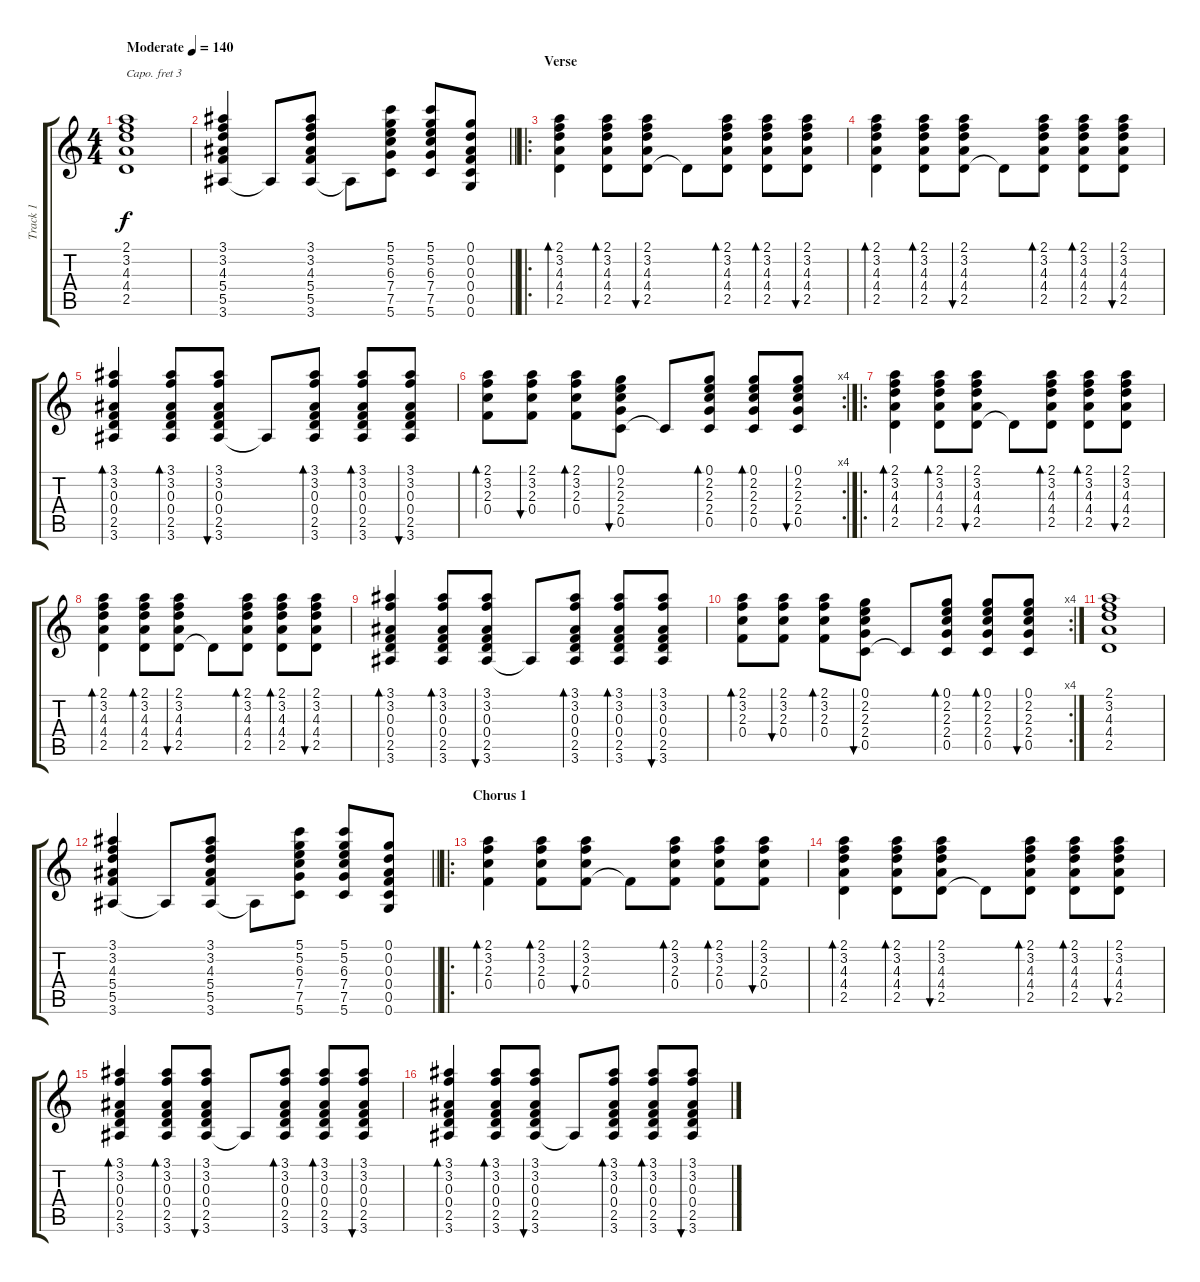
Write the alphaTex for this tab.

\track ("Track 1" "Track 1") {instrument electricguitarclean}
\staff {score tabs}
\capo 3
\tuning (E4 B3 G3 D3 A2 E2) {hide}
\ts (4 4)
\tempo (140 "Moderate")
\clef g2
\ks c
(2.1 3.2 4.3 4.4 2.5).1{dy f instrument electricguitarclean} |
\barLineRight lightlight
(3.1 3.2 4.3 5.4 5.5 3.6).4 3.6{t}.8 (3.1 3.2 4.3 5.4 5.5 3.6).8 3.6{t}.8 (5.1 5.2 6.3 7.4 7.5 5.6).8 (5.1 5.2 6.3 7.4 7.5 5.6).8 (0.1 0.2 0.3 0.4 0.5 0.6).8 |
\ro
\section ("" "Verse")
(2.1 3.2 4.3 4.4 2.5).4{bd 60} (2.1 3.2 4.3 4.4 2.5).8{bd 60} (2.1 3.2 4.3 4.4 2.5).8{bu 60} 2.5{t}.8 (2.1 3.2 4.3 4.4 2.5).8{bd 60} (2.1 3.2 4.3 4.4 2.5).8{bd 60} (2.1 3.2 4.3 4.4 2.5).8{bu 60} |
(2.1 3.2 4.3 4.4 2.5).4{bd 60} (2.1 3.2 4.3 4.4 2.5).8{bd 60} (2.1 3.2 4.3 4.4 2.5).8{bu 60} 2.5{t}.8 (2.1 3.2 4.3 4.4 2.5).8{bd 60} (2.1 3.2 4.3 4.4 2.5).8{bd 60} (2.1 3.2 4.3 4.4 2.5).8{bu 60} |
(3.1 3.2 0.3 0.4 2.5 3.6).4{bd 60} (3.1 3.2 0.3 0.4 2.5 3.6).8{bd 60} (3.1 3.2 0.3 0.4 2.5 3.6).8{bu 60} 3.6{t}.8 (3.1 3.2 0.3 0.4 2.5 3.6).8{bd 60} (3.1 3.2 0.3 0.4 2.5 3.6).8{bd 60} (3.1 3.2 0.3 0.4 2.5 3.6).8{bu 60} |
\rc 4
(2.1 3.2 2.3 0.4).8{bd 60} (2.1 3.2 2.3 0.4).8{bu 60} (2.1 3.2 2.3 0.4).8{bd 60} (0.1 2.2 2.3 2.4 0.5).8{bu 60} 0.5{t}.8 (0.1 2.2 2.3 2.4 0.5).8{bd 60} (0.1 2.2 2.3 2.4 0.5).8{bd 60} (0.1 2.2 2.3 2.4 0.5).8{bu 60} |
\ro
(2.1 3.2 4.3 4.4 2.5).4{bd 60} (2.1 3.2 4.3 4.4 2.5).8{bd 60} (2.1 3.2 4.3 4.4 2.5).8{bu 60} 2.5{t}.8 (2.1 3.2 4.3 4.4 2.5).8{bd 60} (2.1 3.2 4.3 4.4 2.5).8{bd 60} (2.1 3.2 4.3 4.4 2.5).8{bu 60} |
(2.1 3.2 4.3 4.4 2.5).4{bd 60} (2.1 3.2 4.3 4.4 2.5).8{bd 60} (2.1 3.2 4.3 4.4 2.5).8{bu 60} 2.5{t}.8 (2.1 3.2 4.3 4.4 2.5).8{bd 60} (2.1 3.2 4.3 4.4 2.5).8{bd 60} (2.1 3.2 4.3 4.4 2.5).8{bu 60} |
(3.1 3.2 0.3 0.4 2.5 3.6).4{bd 60} (3.1 3.2 0.3 0.4 2.5 3.6).8{bd 60} (3.1 3.2 0.3 0.4 2.5 3.6).8{bu 60} 3.6{t}.8 (3.1 3.2 0.3 0.4 2.5 3.6).8{bd 60} (3.1 3.2 0.3 0.4 2.5 3.6).8{bd 60} (3.1 3.2 0.3 0.4 2.5 3.6).8{bu 60} |
\rc 4
(2.1 3.2 2.3 0.4).8{bd 60} (2.1 3.2 2.3 0.4).8{bu 60} (2.1 3.2 2.3 0.4).8{bd 60} (0.1 2.2 2.3 2.4 0.5).8{bu 60} 0.5{t}.8 (0.1 2.2 2.3 2.4 0.5).8{bd 60} (0.1 2.2 2.3 2.4 0.5).8{bd 60} (0.1 2.2 2.3 2.4 0.5).8{bu 60} |
(2.1 3.2 4.3 4.4 2.5).1 |
\barLineRight lightlight
(3.1 3.2 4.3 5.4 5.5 3.6).4 3.6{t}.8 (3.1 3.2 4.3 5.4 5.5 3.6).8 3.6{t}.8 (5.1 5.2 6.3 7.4 7.5 5.6).8 (5.1 5.2 6.3 7.4 7.5 5.6).8 (0.1 0.2 0.3 0.4 0.5 0.6).8 |
\ro
\section ("" "Chorus 1")
(2.1 3.2 2.3 0.4).4{bd 60} (2.1 3.2 2.3 0.4).8{bd 60} (2.1 3.2 2.3 0.4).8{bu 60} 0.4{t}.8 (2.1 3.2 2.3 0.4).8{bd 60} (2.1 3.2 2.3 0.4).8{bd 60} (2.1 3.2 2.3 0.4).8{bu 60} |
(2.1 3.2 4.3 4.4 2.5).4{bd 60} (2.1 3.2 4.3 4.4 2.5).8{bd 60} (2.1 3.2 4.3 4.4 2.5).8{bu 60} 2.5{t}.8 (2.1 3.2 4.3 4.4 2.5).8{bd 60} (2.1 3.2 4.3 4.4 2.5).8{bd 60} (2.1 3.2 4.3 4.4 2.5).8{bu 60} |
(3.1 3.2 0.3 0.4 2.5 3.6).4{bd 60} (3.1 3.2 0.3 0.4 2.5 3.6).8{bd 60} (3.1 3.2 0.3 0.4 2.5 3.6).8{bu 60} 3.6{t}.8 (3.1 3.2 0.3 0.4 2.5 3.6).8{bd 60} (3.1 3.2 0.3 0.4 2.5 3.6).8{bd 60} (3.1 3.2 0.3 0.4 2.5 3.6).8{bu 60} |
(3.1 3.2 0.3 0.4 2.5 3.6).4{bd 60} (3.1 3.2 0.3 0.4 2.5 3.6).8{bd 60} (3.1 3.2 0.3 0.4 2.5 3.6).8{bu 60} 3.6{t}.8 (3.1 3.2 0.3 0.4 2.5 3.6).8{bd 60} (3.1 3.2 0.3 0.4 2.5 3.6).8{bd 60} (3.1 3.2 0.3 0.4 2.5 3.6).8{bu 60}
